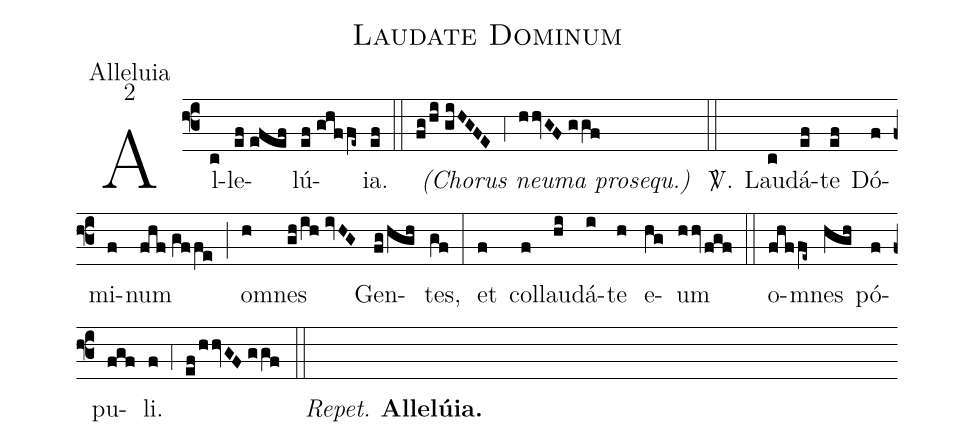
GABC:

name:Laudate Dominum;
office-part:Alleluia;
mode:2;
%%
(f3) Al(c)le(ef//efef)lú(ef//ghffe~)ia.(ef) (::) {}<i><v>(</v>Chorus neuma prosequ.<v>)</v></i>(fg/hi//giHGFE;4hhvGF//ggf) <sp>V/</sp>.(::) Lau(c)dá(ef)te(ef) Dó(f)mi(f)num(fhf//gffe) (;) o(h)mnes(gh/ih//ivHG) Gen(fg/hgh)tes,(gf) (:) et(f) col(f)lau(hi)dá(i)te(h) e(hg)um(hhv/fgf) (::) o(fhffe~)mnes(hgh) pó(f)pu(fgf)li.(f) (;4) (ef/hhvGF//ggf) (::) <i>Repet.</i>( ) <b>Allelúia.</b>( )
